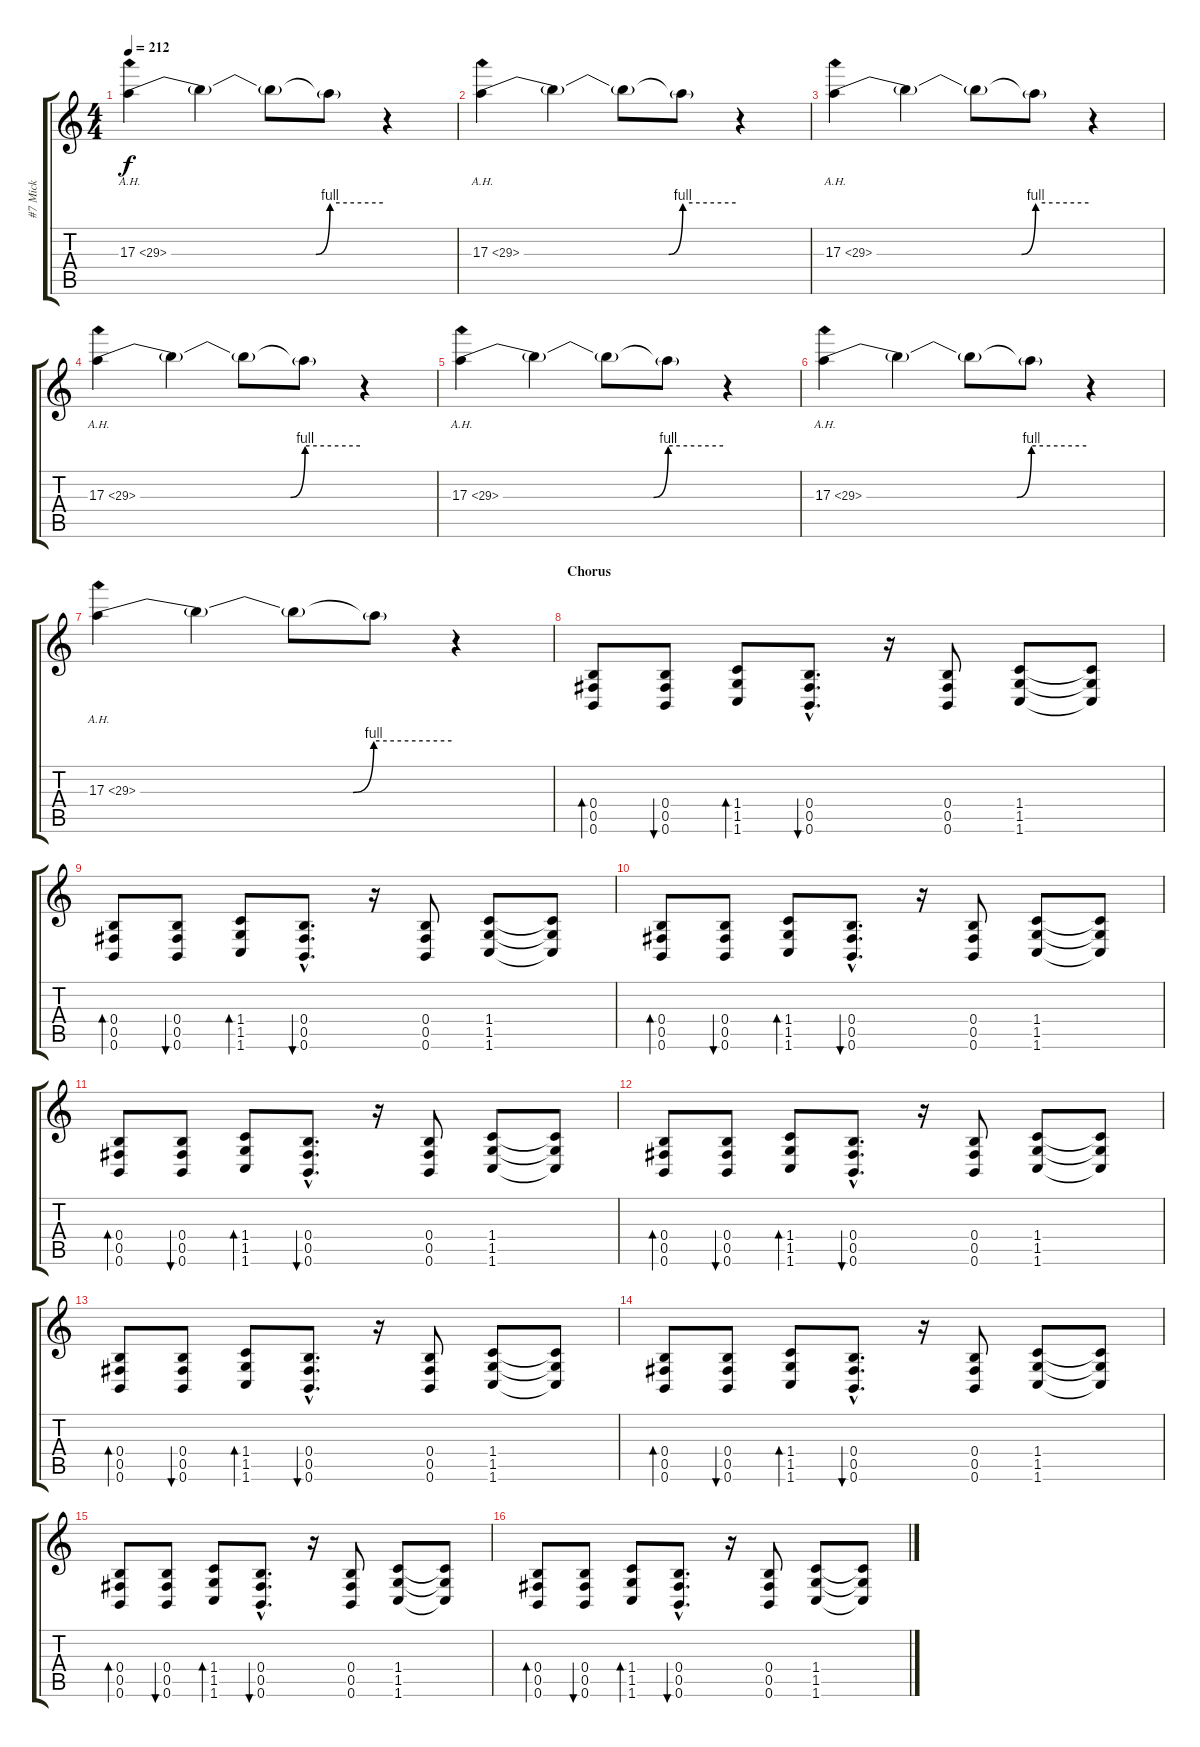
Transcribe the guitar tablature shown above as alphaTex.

\track ("#7 Mick" "#7 Mick") {instrument overdrivenguitar}
\staff {score tabs}
\tuning (Db4 Ab3 E3 B2 Gb2 B1) {hide}
\ts (4 4)
\tempo 212
\clef g2
\ks c
17.3{be (custom 0 0 41 0 45 4 60 4) ah 12}.4{dy f volume 13} 17.3{t}.4 17.3{t}.8 17.3{t}.8{volume 0} r.4 |
17.3{be (custom 0 0 41 0 45 4 60 4) ah 12}.4{volume 13} 17.3{t}.4 17.3{t}.8 17.3{t}.8{volume 0} r.4 |
17.3{be (custom 0 0 41 0 45 4 60 4) ah 12}.4{volume 13} 17.3{t}.4 17.3{t}.8 17.3{t}.8{volume 0} r.4 |
17.3{be (custom 0 0 41 0 45 4 60 4) ah 12}.4{volume 13} 17.3{t}.4 17.3{t}.8 17.3{t}.8{volume 0} r.4 |
17.3{be (custom 0 0 41 0 45 4 60 4) ah 12}.4{volume 13} 17.3{t}.4 17.3{t}.8 17.3{t}.8{volume 0} r.4 |
17.3{be (custom 0 0 41 0 45 4 60 4) ah 12}.4{volume 13} 17.3{t}.4 17.3{t}.8 17.3{t}.8{volume 0} r.4 |
17.3{be (custom 0 0 41 0 45 4 60 4) ah 12}.4{volume 13} 17.3{t}.4 17.3{t}.8 17.3{t}.8{volume 0} r.4 |
\section ("" "Chorus")
(0.4 0.5 0.6).8{bd 120 volume 15 instrument distortionguitar} (0.4 0.5 0.6).8{bu 120} (1.4 1.5 1.6).8{bd 120} (0.4{hac} 0.5{hac} 0.6{hac}).8{d bu 120} r.16 (0.4 0.5 0.6).8 (1.4 1.5 1.6).8 (1.4{t} 1.5{t} 1.6{t}).8 |
(0.4 0.5 0.6).8{bd 120} (0.4 0.5 0.6).8{bu 120} (1.4 1.5 1.6).8{bd 120} (0.4{hac} 0.5{hac} 0.6{hac}).8{d bu 120} r.16 (0.4 0.5 0.6).8 (1.4 1.5 1.6).8 (1.4{t} 1.5{t} 1.6{t}).8 |
(0.4 0.5 0.6).8{bd 120} (0.4 0.5 0.6).8{bu 120} (1.4 1.5 1.6).8{bd 120} (0.4{hac} 0.5{hac} 0.6{hac}).8{d bu 120} r.16 (0.4 0.5 0.6).8 (1.4 1.5 1.6).8 (1.4{t} 1.5{t} 1.6{t}).8 |
(0.4 0.5 0.6).8{bd 120} (0.4 0.5 0.6).8{bu 120} (1.4 1.5 1.6).8{bd 120} (0.4{hac} 0.5{hac} 0.6{hac}).8{d bu 120} r.16 (0.4 0.5 0.6).8 (1.4 1.5 1.6).8 (1.4{t} 1.5{t} 1.6{t}).8 |
(0.4 0.5 0.6).8{bd 120} (0.4 0.5 0.6).8{bu 120} (1.4 1.5 1.6).8{bd 120} (0.4{hac} 0.5{hac} 0.6{hac}).8{d bu 120} r.16 (0.4 0.5 0.6).8 (1.4 1.5 1.6).8 (1.4{t} 1.5{t} 1.6{t}).8 |
(0.4 0.5 0.6).8{bd 120} (0.4 0.5 0.6).8{bu 120} (1.4 1.5 1.6).8{bd 120} (0.4{hac} 0.5{hac} 0.6{hac}).8{d bu 120} r.16 (0.4 0.5 0.6).8 (1.4 1.5 1.6).8 (1.4{t} 1.5{t} 1.6{t}).8 |
(0.4 0.5 0.6).8{bd 120} (0.4 0.5 0.6).8{bu 120} (1.4 1.5 1.6).8{bd 120} (0.4{hac} 0.5{hac} 0.6{hac}).8{d bu 120} r.16 (0.4 0.5 0.6).8 (1.4 1.5 1.6).8 (1.4{t} 1.5{t} 1.6{t}).8 |
(0.4 0.5 0.6).8{bd 120} (0.4 0.5 0.6).8{bu 120} (1.4 1.5 1.6).8{bd 120} (0.4{hac} 0.5{hac} 0.6{hac}).8{d bu 120} r.16 (0.4 0.5 0.6).8 (1.4 1.5 1.6).8 (1.4{t} 1.5{t} 1.6{t}).8 |
(0.4 0.5 0.6).8{bd 120} (0.4 0.5 0.6).8{bu 120} (1.4 1.5 1.6).8{bd 120} (0.4{hac} 0.5{hac} 0.6{hac}).8{d bu 120} r.16 (0.4 0.5 0.6).8 (1.4 1.5 1.6).8 (1.4{t} 1.5{t} 1.6{t}).8
